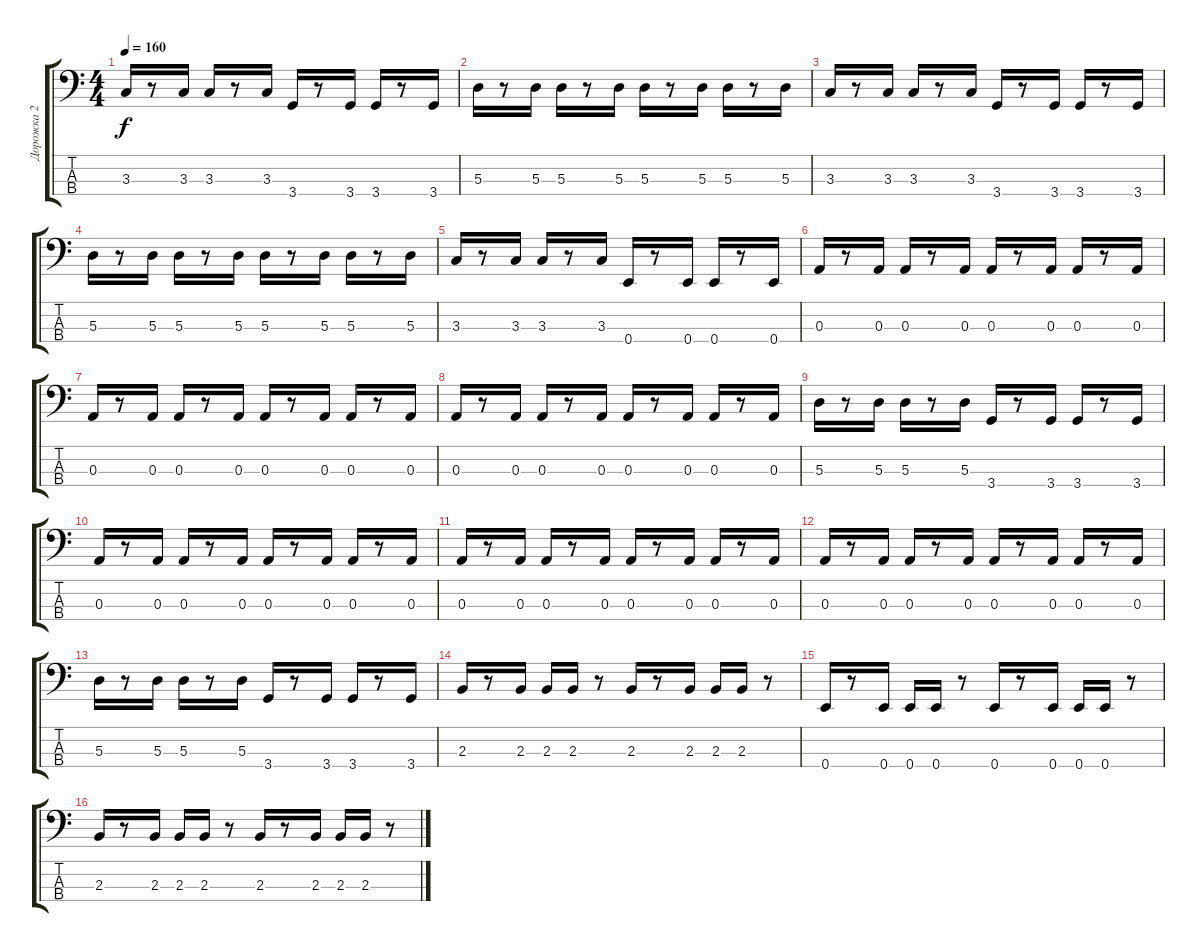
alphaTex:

\track ("Дорожка 2" "Дорожка 2") {instrument electricbassfinger}
\staff {score tabs}
\tuning (G2 D2 A1 E1) {hide}
\ts (4 4)
\tempo 160
\clef f4
\ks c
3.3.16{dy f} r.8 3.3.16 3.3.16 r.8 3.3.16 3.4.16 r.8 3.4.16 3.4.16 r.8 3.4.16 |
5.3.16 r.8 5.3.16 5.3.16 r.8 5.3.16 5.3.16 r.8 5.3.16 5.3.16 r.8 5.3.16 |
3.3.16 r.8 3.3.16 3.3.16 r.8 3.3.16 3.4.16 r.8 3.4.16 3.4.16 r.8 3.4.16 |
5.3.16 r.8 5.3.16 5.3.16 r.8 5.3.16 5.3.16 r.8 5.3.16 5.3.16 r.8 5.3.16 |
3.3.16 r.8 3.3.16 3.3.16 r.8 3.3.16 0.4.16 r.8 0.4.16 0.4.16 r.8 0.4.16 |
0.3.16 r.8 0.3.16 0.3.16 r.8 0.3.16 0.3.16 r.8 0.3.16 0.3.16 r.8 0.3.16 |
0.3.16 r.8 0.3.16 0.3.16 r.8 0.3.16 0.3.16 r.8 0.3.16 0.3.16 r.8 0.3.16 |
0.3.16 r.8 0.3.16 0.3.16 r.8 0.3.16 0.3.16 r.8 0.3.16 0.3.16 r.8 0.3.16 |
5.3.16 r.8 5.3.16 5.3.16 r.8 5.3.16 3.4.16 r.8 3.4.16 3.4.16 r.8 3.4.16 |
0.3.16 r.8 0.3.16 0.3.16 r.8 0.3.16 0.3.16 r.8 0.3.16 0.3.16 r.8 0.3.16 |
0.3.16 r.8 0.3.16 0.3.16 r.8 0.3.16 0.3.16 r.8 0.3.16 0.3.16 r.8 0.3.16 |
0.3.16 r.8 0.3.16 0.3.16 r.8 0.3.16 0.3.16 r.8 0.3.16 0.3.16 r.8 0.3.16 |
5.3.16 r.8 5.3.16 5.3.16 r.8 5.3.16 3.4.16 r.8 3.4.16 3.4.16 r.8 3.4.16 |
2.3.16 r.8 2.3.16 2.3.16 2.3.16 r.8 2.3.16 r.8 2.3.16 2.3.16 2.3.16 r.8 |
0.4.16 r.8 0.4.16 0.4.16 0.4.16 r.8 0.4.16 r.8 0.4.16 0.4.16 0.4.16 r.8 |
2.3.16 r.8 2.3.16 2.3.16 2.3.16 r.8 2.3.16 r.8 2.3.16 2.3.16 2.3.16 r.8
